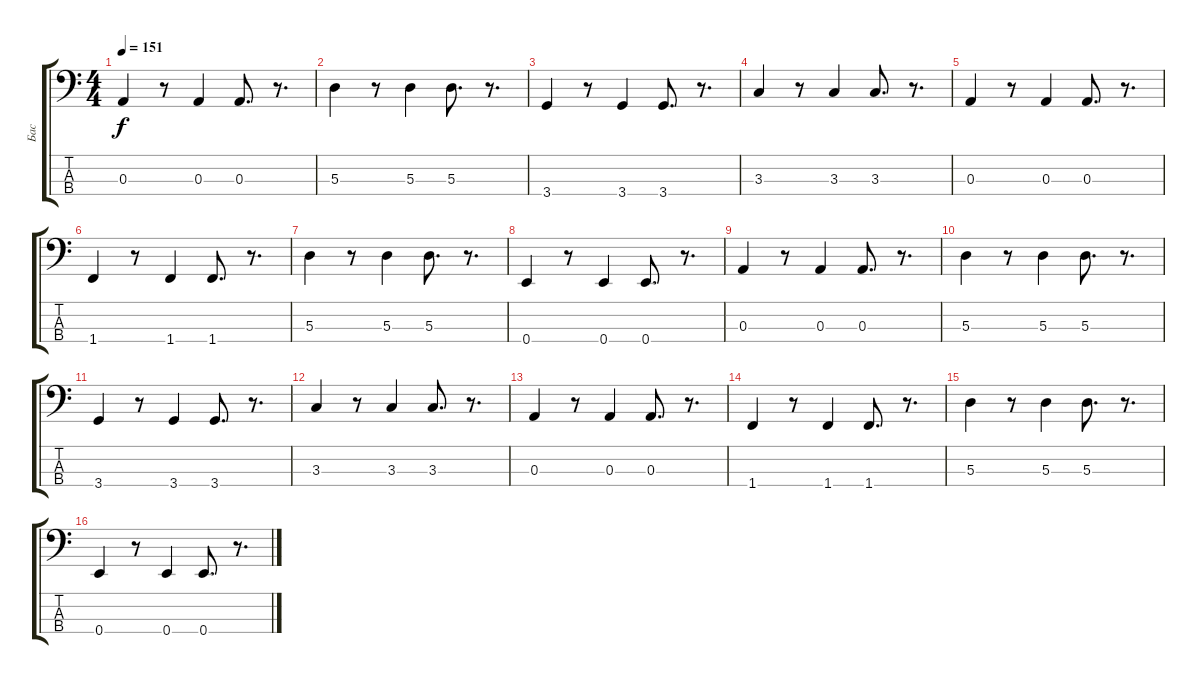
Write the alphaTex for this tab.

\track ("Бас" "Бас") {instrument electricbassfinger}
\staff {score tabs}
\tuning (G2 D2 A1 E1) {hide}
\ts (4 4)
\tempo 151
\clef f4
\ks c
0.3.4{dy f} r.8 0.3.4 0.3.8{d} r.8{d} |
5.3.4 r.8 5.3.4 5.3.8{d} r.8{d} |
3.4.4 r.8 3.4.4 3.4.8{d} r.8{d} |
3.3.4 r.8 3.3.4 3.3.8{d} r.8{d} |
0.3.4 r.8 0.3.4 0.3.8{d} r.8{d} |
1.4.4 r.8 1.4.4 1.4.8{d} r.8{d} |
5.3.4 r.8 5.3.4 5.3.8{d} r.8{d} |
0.4.4 r.8 0.4.4 0.4.8{d} r.8{d} |
0.3.4 r.8 0.3.4 0.3.8{d} r.8{d} |
5.3.4 r.8 5.3.4 5.3.8{d} r.8{d} |
3.4.4 r.8 3.4.4 3.4.8{d} r.8{d} |
3.3.4 r.8 3.3.4 3.3.8{d} r.8{d} |
0.3.4 r.8 0.3.4 0.3.8{d} r.8{d} |
1.4.4 r.8 1.4.4 1.4.8{d} r.8{d} |
5.3.4 r.8 5.3.4 5.3.8{d} r.8{d} |
0.4.4 r.8 0.4.4 0.4.8{d} r.8{d}
